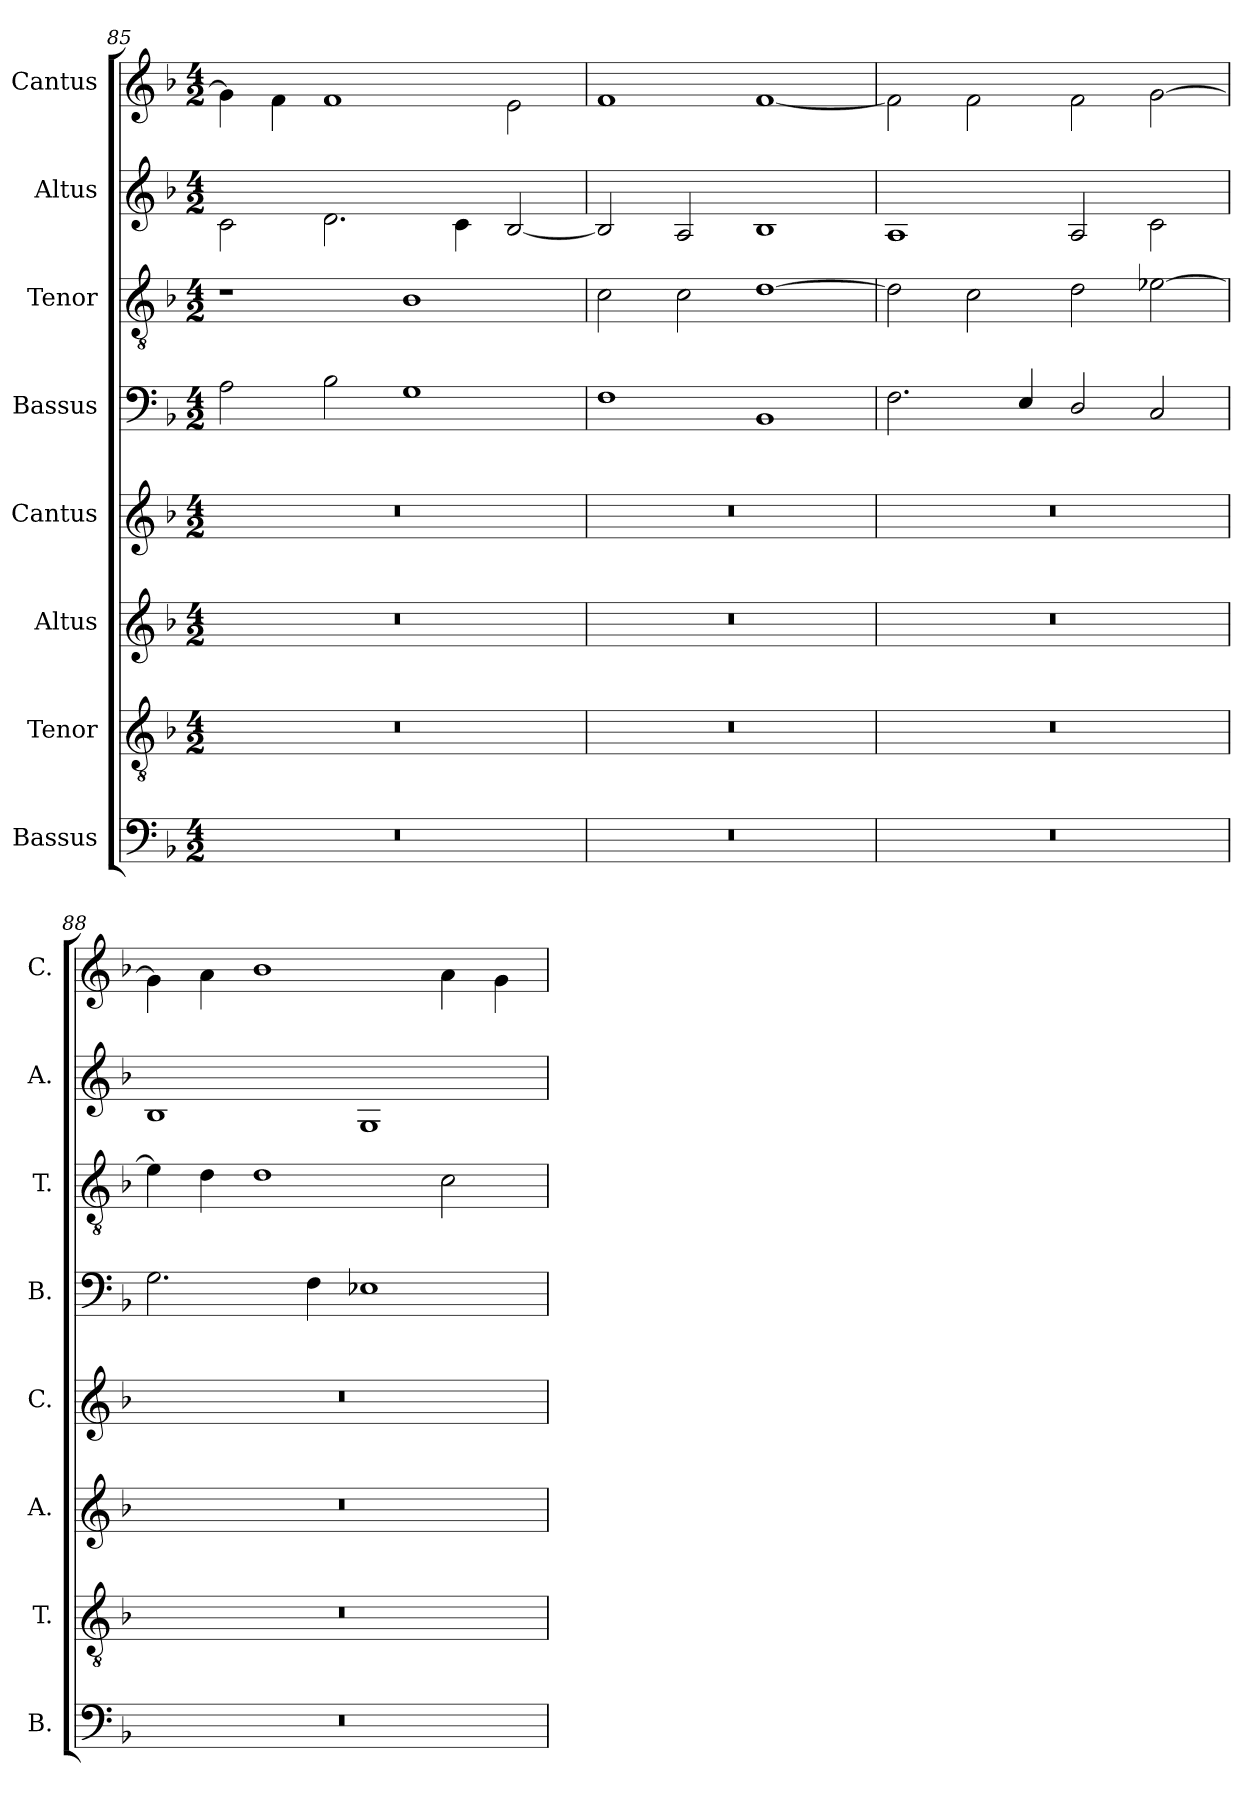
**kern	**kern	**kern	**kern	**kern	**kern	**kern	**kern
*part8	*part7	*part6	*part5	*part4	*part3	*part2	*part1
*staff8	*staff7	*staff6	*staff5	*staff4	*staff3	*staff2	*staff1
*I"Bassus	*I"Tenor	*I"Altus	*I"Cantus	*I"Bassus	*I"Tenor	*I"Altus	*I"Cantus
*I'B.	*I'T.	*I'A.	*I'C.	*I'B.	*I'T.	*I'A.	*I'C.
*clefF4	*clefGv2	*clefG2	*clefG2	*clefF4	*clefGv2	*clefG2	*clefG2
*k[b-]	*k[b-]	*k[b-]	*k[b-]	*k[b-]	*k[b-]	*k[b-]	*k[b-]
*M4/2	*M4/2	*M4/2	*M4/2	*M4/2	*M4/2	*M4/2	*M4/2
=85	=85	=85	=85	=85	=85	=85	=85
0r	0r	0r	0r	2A\	1r	2c\	4g\]
.	.	.	.	.	.	.	4f\
.	.	.	.	2B-\	.	2.d\	1f
.	.	.	.	1G	1B-	.	.
.	.	.	.	.	.	4c\	.
.	.	.	.	.	.	[2B-/	2e\
=86	=86	=86	=86	=86	=86	=86	=86
0r	0r	0r	0r	1F	2c\	2B-/]	1f
.	.	.	.	.	2c\	2A/	.
.	.	.	.	1BB-	[1d	1B-	[1f
!!LO:PB:g=z
=87	=87	=87	=87	=87	=87	=87	=87
0r	0r	0r	0r	2.F\	2d\]	1A	2f\]
.	.	.	.	.	2c\	.	2f\
.	.	.	.	4E/	.	.	.
.	.	.	.	2D/	2d\	2A/	2f\
.	.	.	.	2C/	[2e-X\	2c\	[2g\
=88	=88	=88	=88	=88	=88	=88	=88
0r	0r	0r	0r	2.G\	4e-\]	1B-	4g\]
.	.	.	.	.	4d\	.	4a\
.	.	.	.	.	1d	.	1b-
.	.	.	.	4F\	.	.	.
.	.	.	.	1E-X	.	1G	.
.	.	.	.	.	2c\	.	4a\
.	.	.	.	.	.	.	4g\
=	=	=	=	=	=	=	=
*-	*-	*-	*-	*-	*-	*-	*-
